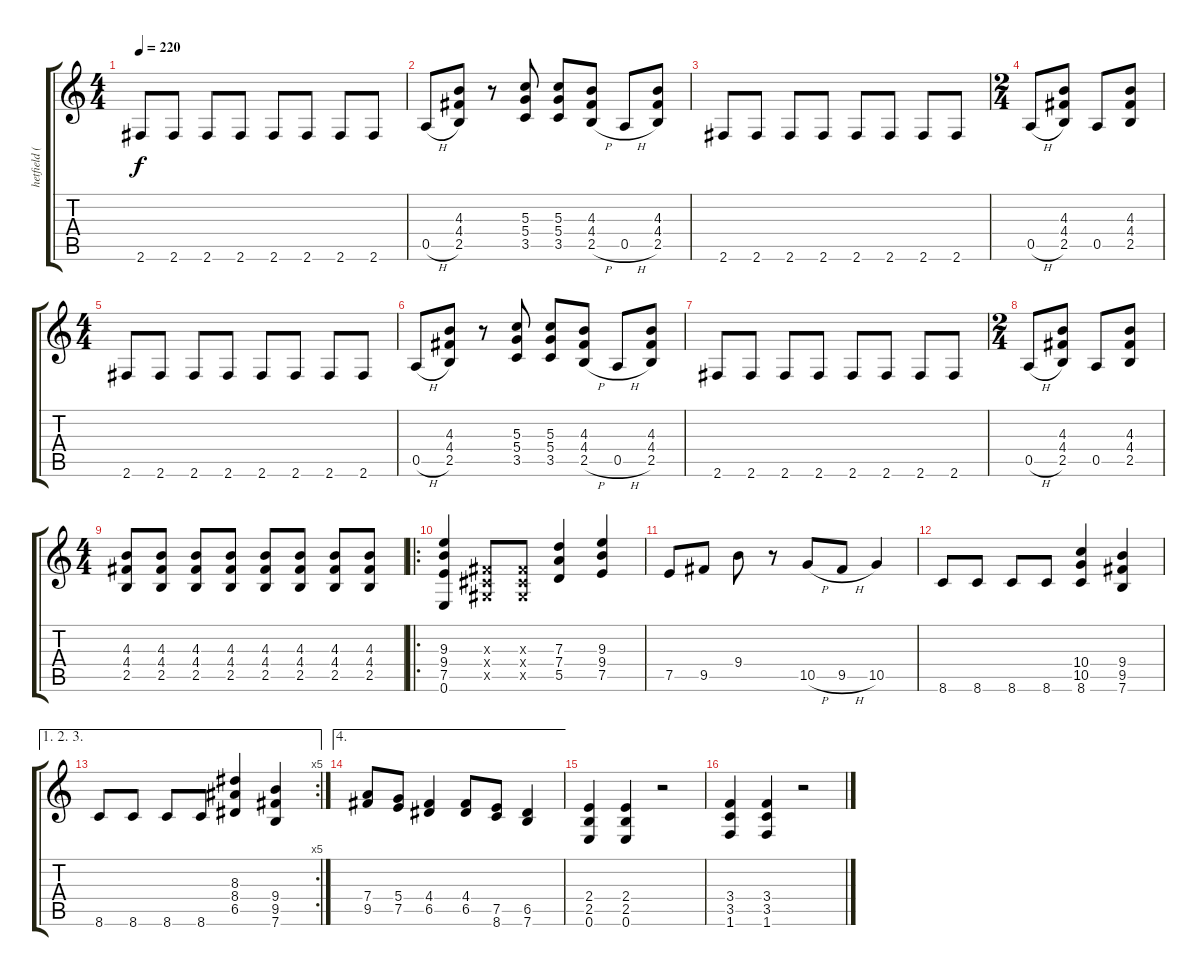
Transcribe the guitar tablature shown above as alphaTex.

\track ("hetfield (dist.)" "hetfield (") {instrument distortionguitar}
\staff {score tabs}
\tuning (E4 B3 G3 D3 A2 E2) {hide}
\ts (4 4)
\tempo 220
\clef g2
\ks c
2.6.8{dy f} 2.6.8 2.6.8 2.6.8 2.6.8 2.6.8 2.6.8 2.6.8 |
0.5{h}.8 (4.3 4.4 2.5).8 r.8 (5.3 5.4 3.5).8 (5.3 5.4 3.5).8 (4.3 4.4 2.5{h}).8 0.5{h}.8 (4.3 4.4 2.5).8 |
2.6.8 2.6.8 2.6.8 2.6.8 2.6.8 2.6.8 2.6.8 2.6.8 |
\ts (2 4)
0.5{h}.8 (4.3 4.4 2.5).8 0.5.8 (4.3 4.4 2.5).8 |
\ts (4 4)
2.6.8 2.6.8 2.6.8 2.6.8 2.6.8 2.6.8 2.6.8 2.6.8 |
0.5{h}.8 (4.3 4.4 2.5).8 r.8 (5.3 5.4 3.5).8 (5.3 5.4 3.5).8 (4.3 4.4 2.5{h}).8 0.5{h}.8 (4.3 4.4 2.5).8 |
2.6.8 2.6.8 2.6.8 2.6.8 2.6.8 2.6.8 2.6.8 2.6.8 |
\ts (2 4)
0.5{h}.8 (4.3 4.4 2.5).8 0.5.8 (4.3 4.4 2.5).8 |
\ts (4 4)
(4.3 4.4 2.5).8 (4.3 4.4 2.5).8 (4.3 4.4 2.5).8 (4.3 4.4 2.5).8 (4.3 4.4 2.5).8 (4.3 4.4 2.5).8 (4.3 4.4 2.5).8 (4.3 4.4 2.5).8 |
\ro
(9.3 9.4 7.5 0.6).4 (-1.3{x} -1.4{x} -1.5{x}).8 (-1.3{x} -1.4{x} -1.5{x}).8 (7.3 7.4 5.5).4 (9.3 9.4 7.5).4 |
7.5.8 9.5.8 9.4.8 r.8 10.5{h}.8 9.5{h}.8 10.5.4 |
8.6.8 8.6.8 8.6.8 8.6.8 (10.4 10.5 8.6).4 (9.4 9.5 7.6).4 |
\ae (1 2 3)
\rc 5
8.6.8 8.6.8 8.6.8 8.6.8 (8.3 8.4 6.5).4 (9.4 9.5 7.6).4 |
\ae 4
(7.4 9.5).8 (5.4 7.5).8 (4.4 6.5).4 (4.4 6.5).8 (7.5 8.6).8 (6.5 7.6).4 |
(2.4 2.5 0.6).4 (2.4 2.5 0.6).4 r.2 |
(3.4 3.5 1.6).4 (3.4 3.5 1.6).4 r.2
